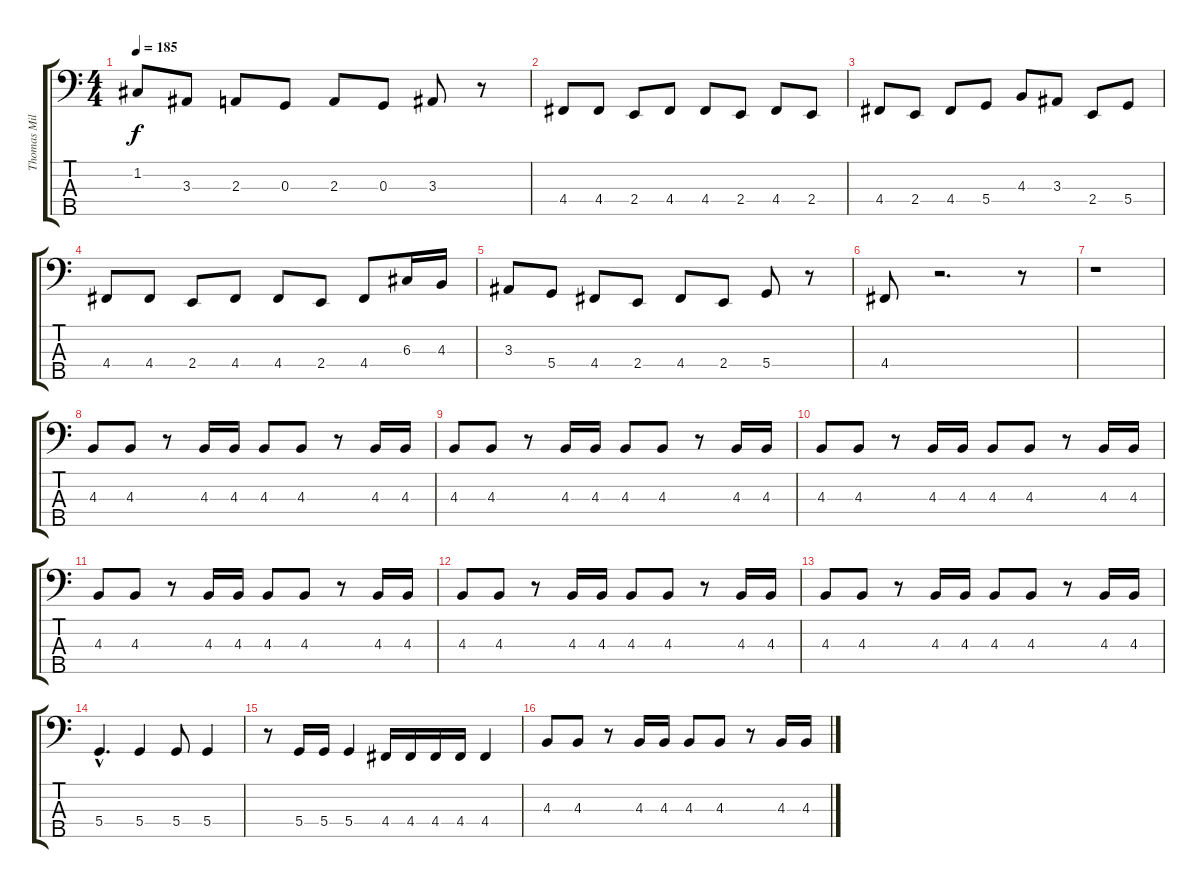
\track ("Thomas Miller" "Thomas Mil") {instrument electricbassfinger}
\staff {score tabs}
\tuning (F2 C2 G1 D1 A0) {hide}
\ts (4 4)
\tempo 185
\clef f4
\ks c
1.2.8{dy f} 3.3.8 2.3.8 0.3.8 2.3.8 0.3.8 3.3.8 r.8 |
4.4.8 4.4.8 2.4.8 4.4.8 4.4.8 2.4.8 4.4.8 2.4.8 |
4.4.8 2.4.8 4.4.8 5.4.8 4.3.8 3.3.8 2.4.8 5.4.8 |
4.4.8 4.4.8 2.4.8 4.4.8 4.4.8 2.4.8 4.4.8 6.3.16 4.3.16 |
3.3.8 5.4.8 4.4.8 2.4.8 4.4.8 2.4.8 5.4.8 r.8 |
4.4.8 r.2{d} r.8 |
r.1 |
4.3.8 4.3.8 r.8 4.3.16 4.3.16 4.3.8 4.3.8 r.8 4.3.16 4.3.16 |
4.3.8 4.3.8 r.8 4.3.16 4.3.16 4.3.8 4.3.8 r.8 4.3.16 4.3.16 |
4.3.8 4.3.8 r.8 4.3.16 4.3.16 4.3.8 4.3.8 r.8 4.3.16 4.3.16 |
4.3.8 4.3.8 r.8 4.3.16 4.3.16 4.3.8 4.3.8 r.8 4.3.16 4.3.16 |
4.3.8 4.3.8 r.8 4.3.16 4.3.16 4.3.8 4.3.8 r.8 4.3.16 4.3.16 |
4.3.8 4.3.8 r.8 4.3.16 4.3.16 4.3.8 4.3.8 r.8 4.3.16 4.3.16 |
5.4{hac}.4{d} 5.4.4 5.4.8 5.4.4 |
r.8 5.4.16 5.4.16 5.4.4 4.4.16 4.4.16 4.4.16 4.4.16 4.4.4 |
4.3.8 4.3.8 r.8 4.3.16 4.3.16 4.3.8 4.3.8 r.8 4.3.16 4.3.16
